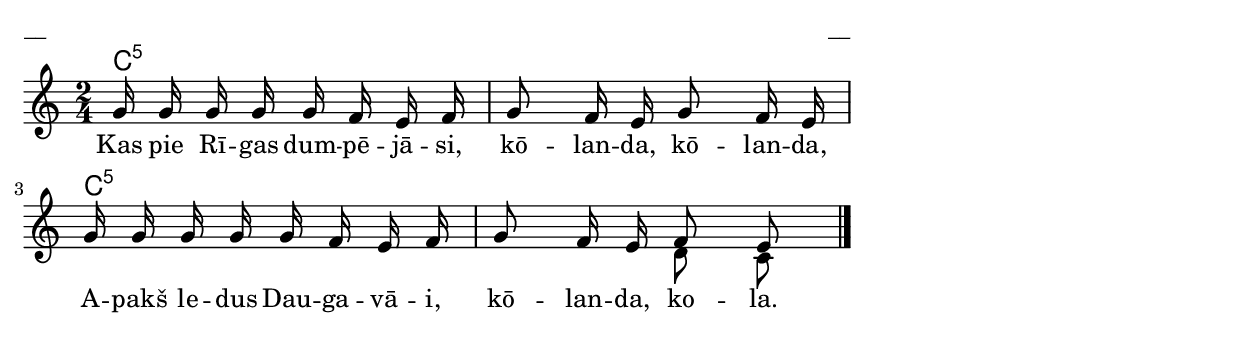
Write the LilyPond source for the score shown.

\version "2.13.16"
%\header {
%    title = "Kas pie Rīgas dumpējās"
%}
%#(set-global-staff-size 18)
\paper {
line-width = 14\cm
left-margin = 0.4\cm
between-system-padding = 0.1\cm
between-system-space = 0.1\cm
}
\layout {
indent = #0
ragged-last = ##f
}

chordsA = \chordmode {
\time 2/4
c2:5 | c2:5 | c2:5 | c2:5 |
}

voiceA = \relative c' {
\clef "treble"
\key c \major
\time 2/4
\oneVoice
g'16 g g g g f e f | g8 f16 e g8 f16 e | g16 g g g g f e f | 
\voiceOne
g8 f16 e f8 e 
\bar "|." 
} 

voiceB = \relative c' {
\clef "treble"
\key c \major
\time 2/4
s2 | s2 | s2 | s4 d8 c 
} 


lyricA = \lyricmode {
Kas pie Rī -- gas dum -- pē -- jā -- si, kō -- lan -- da, kō -- lan -- da,
A -- pakš le -- dus Dau -- ga -- vā -- i, kō -- lan -- da, ko -- la. 
}


fullScore = <<
\new ChordNames { 
\set chordChanges = ##t
\chordsA 
}
\new Staff {
<<
\new Voice = "voiceA" { \voiceOne \autoBeamOff \voiceA }
\lyricsto "voiceA" \new Lyrics \lyricA
\new Voice = "voiceB" { \voiceTwo \autoBeamOff \voiceB }

>>
}
>>

\score {
\fullScore
\header { piece = "__" opus = "__" }
}
\markup { \with-color #(x11-color 'white) \sans \smaller "__" }
\score {
\unfoldRepeats
\fullScore
\midi {
\context { \Staff \remove "Staff_performer" }
\context { \Voice \consists "Staff_performer" }
}
}



